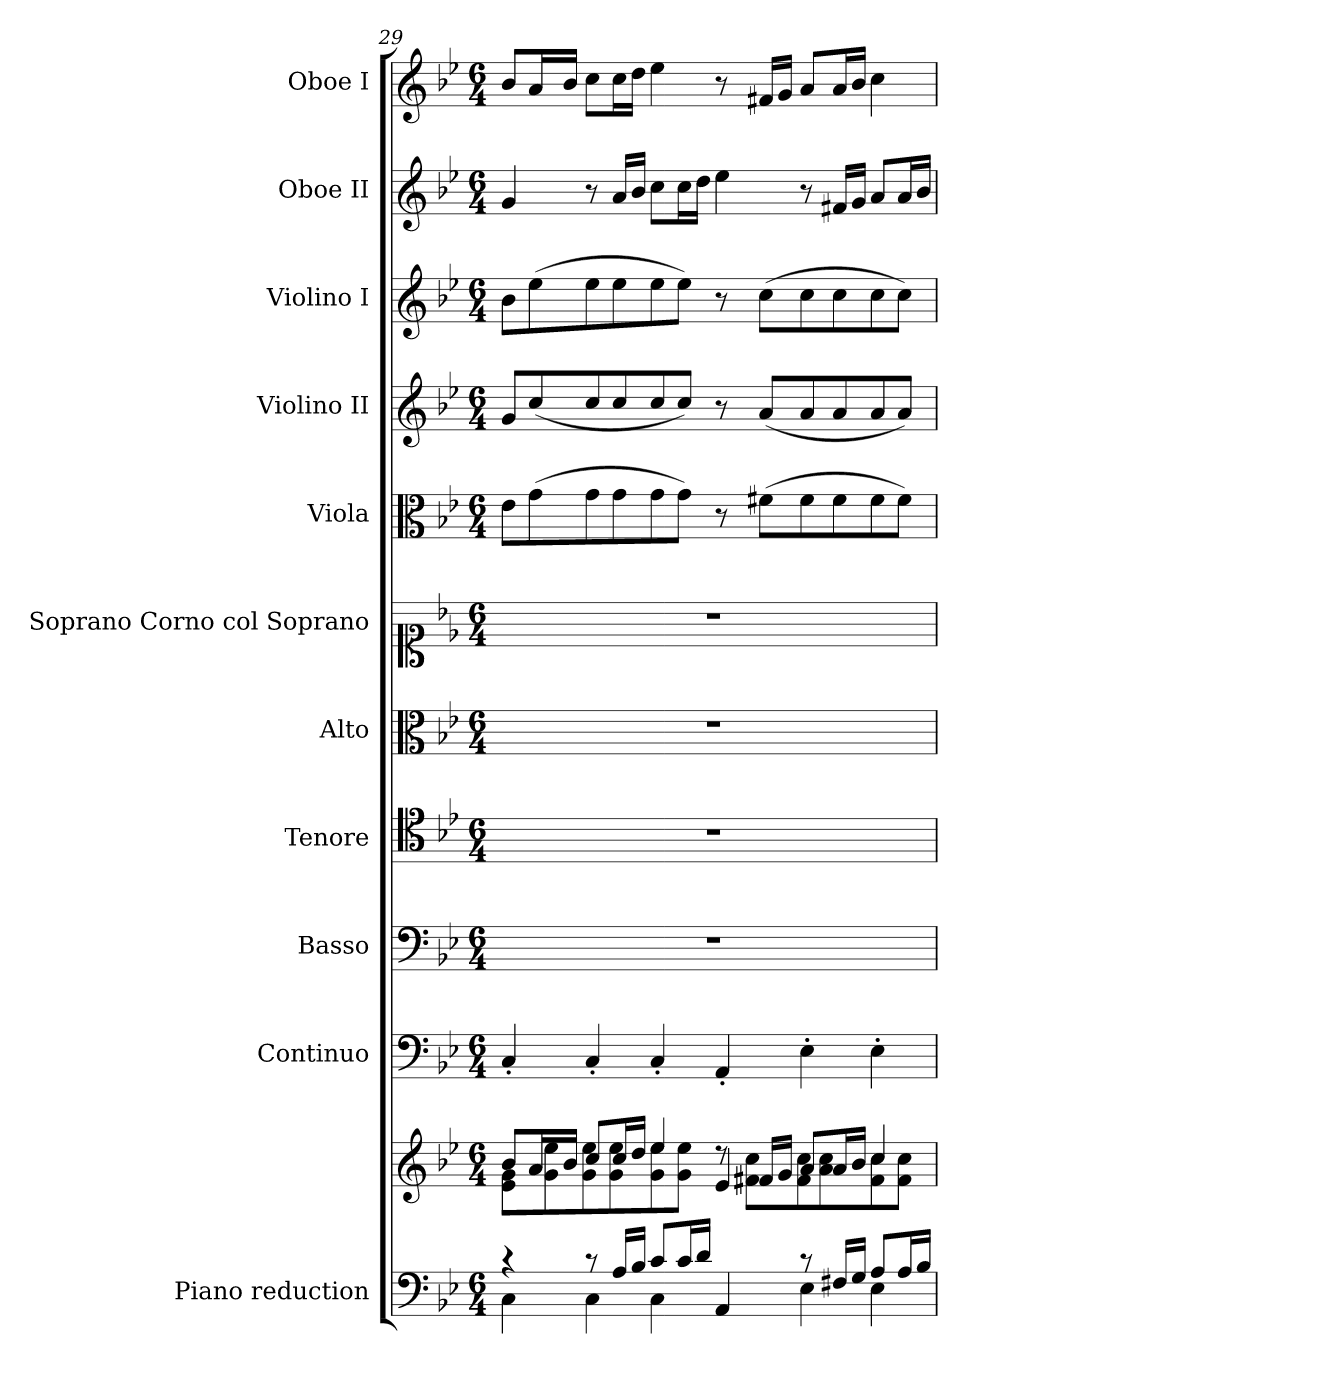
**kern	**kern	**kern	**kern	**kern	**kern	**kern	**kern	**kern	**kern	**kern	**kern
*part11	*part11	*part10	*part9	*part8	*part7	*part6	*part5	*part4	*part3	*part2	*part1
*staff12	*staff11	*staff10	*staff9	*staff8	*staff7	*staff6	*staff5	*staff4	*staff3	*staff2	*staff1
*I"Piano reduction	*	*I"Continuo	*I"Basso	*I"Tenore	*I"Alto	*I"Soprano Corno col Soprano	*I"Viola	*I"Violino II	*I"Violino I	*I"Oboe II	*I"Oboe I
*I'Pno	*	*	*	*	*	*	*I'Vla	*I'Vln	*I'Vln	*I'Ob	*I'Ob
*clefF4	*clefG2	*clefF4	*clefF4	*clefC4	*clefC3	*clefC1	*clefC3	*clefG2	*clefG2	*clefG2	*clefG2
*k[b-e-]	*k[b-e-]	*k[b-e-]	*k[b-e-]	*k[b-e-]	*k[b-e-]	*k[b-e-]	*k[b-e-]	*k[b-e-]	*k[b-e-]	*k[b-e-]	*k[b-e-]
*M6/4	*M6/4	*M6/4	*M6/4	*M6/4	*M6/4	*M6/4	*M6/4	*M6/4	*M6/4	*M6/4	*M6/4
=29	=29	=29	=29	=29	=29	=29	=29	=29	=29	=29	=29
*^	*^	*	*	*	*	*	*	*	*	*	*
*	*	*	*^	*	*	*	*	*	*	*	*	*	*
4r	4C\	8b-/L	8e-\ 8g\L	2.ryy	4C'/	1.r	1.r	1.r	1.r	8e-\L	8g/L	8b-\L	4g/	8b-/L
.	.	16a/L	8g\ 8ee-\	.	.	.	.	.	.	(8g\	(8cc/	(8ee-\	.	16a/L
.	.	16b-/JJ	.	.	.	.	.	.	.	.	.	.	.	16b-/JJ
8r	4C\	8cc/L	8g\ 8ee-\	.	4C'/	.	.	.	.	8g\	8cc/	8ee-\	8r	8cc\L
16A/LL	.	16cc/L	8g\ 8ee-\	.	.	.	.	.	.	8g\	8cc/	8ee-\	16a/LL	16cc\L
16B-/JJ	.	16dd/JJ	.	.	.	.	.	.	.	.	.	.	16b-/JJ	16dd\JJ
8c/L	4C\	4ee-/	8g\ 8ee-\	.	4C'/	.	.	.	.	8g\	8cc/	8ee-\	8cc\L	4ee-\
16c/L	.	.	8g\ 8ee-\J	.	.	.	.	.	.	8g\J)	8cc/J)	8ee-\J)	16cc\L	.
16d/JJ	.	.	.	.	.	.	.	.	.	.	.	.	16dd\JJ	.
4ryy	4AA/	8r	8ryy	4e-/	4AA'/	.	.	.	.	8r	8r	8r	4ee-\	8r
.	.	16f#X/LL	8f#\ 8cc\L	.	.	.	.	.	.	(8f#X\L	(8a/L	(8cc\L	.	16f#X/LL
.	.	16g/JJ	.	.	.	.	.	.	.	.	.	.	.	16g/JJ
8r	4E-\	8a/L	8f#\ 8cc\	2ryy	4E-'\	.	.	.	.	8f#\	8a/	8cc\	8r	8a/L
16F#X/LL	.	16a/L	8a\ 8cc\	.	.	.	.	.	.	8f#\	8a/	8cc\	16f#X/LL	16a/L
16G/JJ	.	16b-/JJ	.	.	.	.	.	.	.	.	.	.	16g/JJ	16b-/JJ
8A/L	4E-\	4cc/	8f#\ 8cc\	.	4E-'\	.	.	.	.	8f#\	8a/	8cc\	8a/L	4cc\
16A/L	.	.	8f#\ 8cc\J	.	.	.	.	.	.	8f#\J)	8a/J)	8cc\J)	16a/L	.
16B-/JJ	.	.	.	.	.	.	.	.	.	.	.	.	16b-/JJ	.
*v	*v	*	*	*	*	*	*	*	*	*	*	*	*	*
*	*v	*v	*v	*	*	*	*	*	*	*	*	*	*
=	=	=	=	=	=	=	=	=	=	=	=
*-	*-	*-	*-	*-	*-	*-	*-	*-	*-	*-	*-
